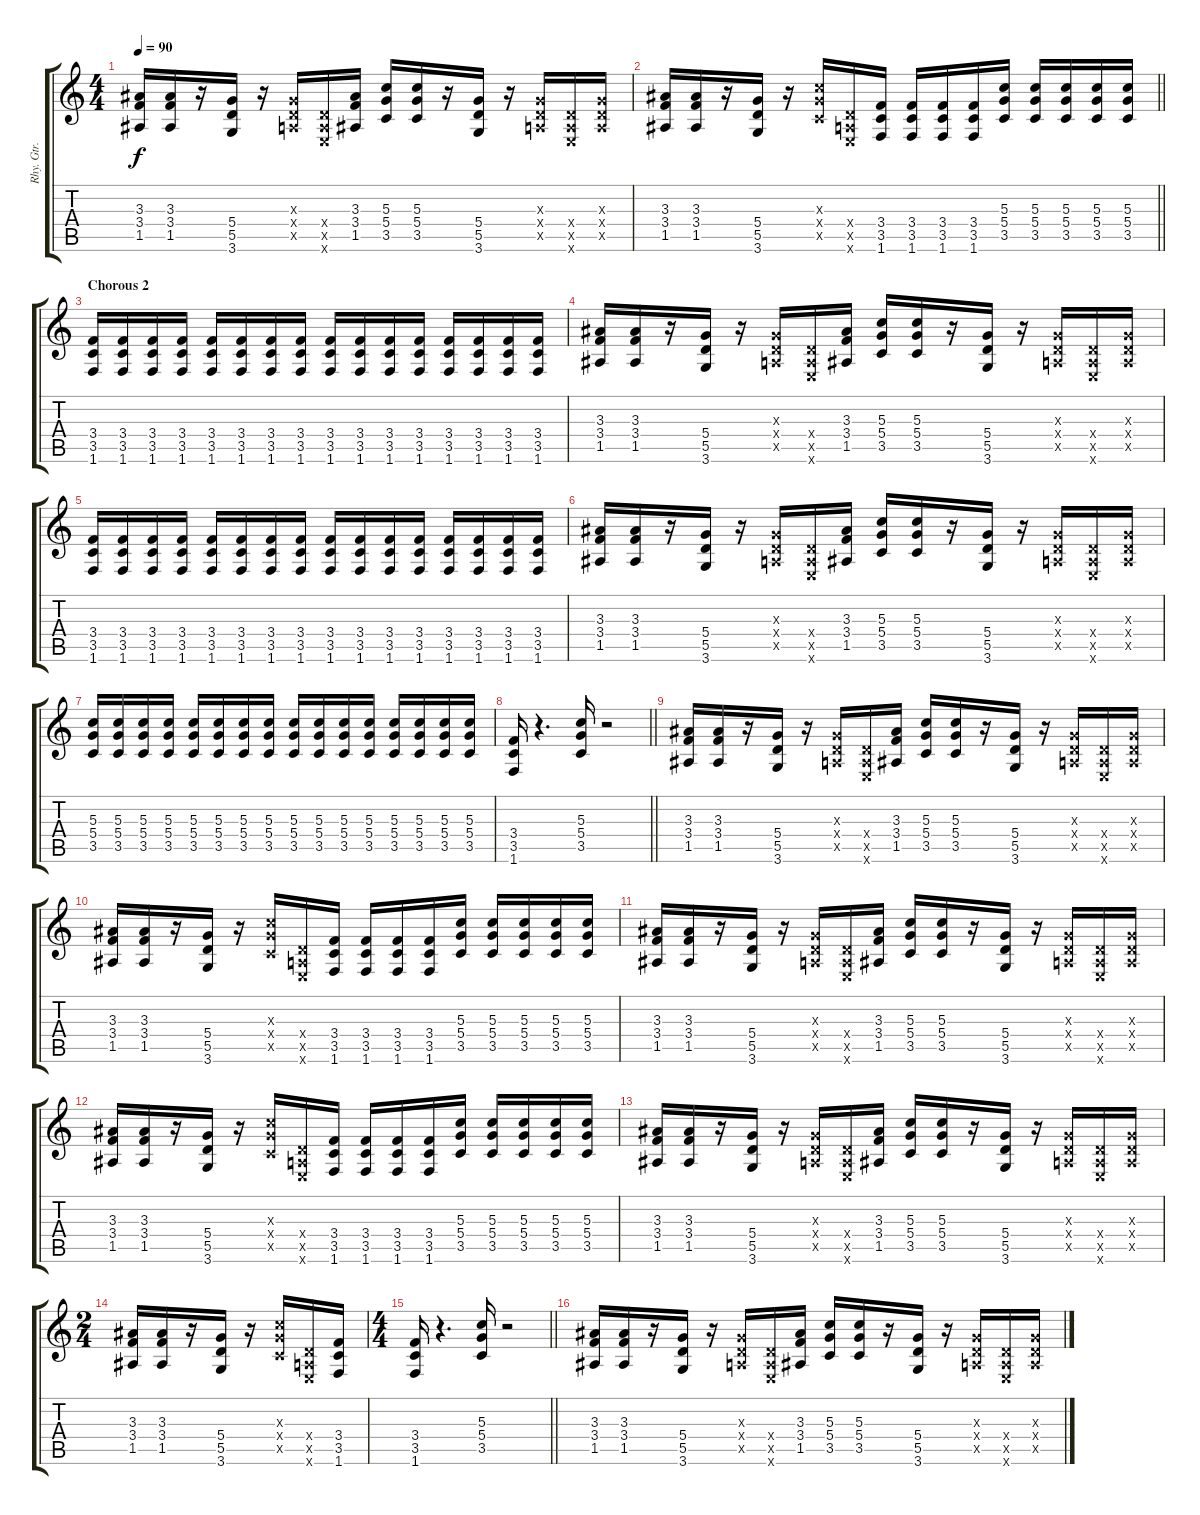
\track ("Rhy. Gtr. 1" "Rhy. Gtr. ") {instrument distortionguitar}
\staff {score tabs}
\tuning (E4 B3 G3 D3 A2 E2) {hide}
\ts (4 4)
\tempo 90
\clef g2
\ks c
(3.3 3.4 1.5).16{dy f} (3.3 3.4 1.5).16 r.16 (5.4 5.5 3.6).16 r.16 (0.3{x} 0.4{x} 0.5{x}).16 (0.4{x} 0.5{x} 0.6{x}).16 (3.3 3.4 1.5).16 (5.3 5.4 3.5).16 (5.3 5.4 3.5).16 r.16 (5.4 5.5 3.6).16 r.16 (0.3{x} 0.4{x} 0.5{x}).16 (0.4{x} 0.5{x} 0.6{x}).16 (0.3{x} 0.4{x} 0.5{x}).16 |
\barLineRight lightlight
(3.3 3.4 1.5).16 (3.3 3.4 1.5).16 r.16 (5.4 5.5 3.6).16 r.16 (5.3{x} 5.4{x} 3.5{x}).16 (0.4{x} 0.5{x} 0.6{x}).16 (3.4 3.5 1.6).16 (3.4 3.5 1.6).16 (3.4 3.5 1.6).16 (3.4 3.5 1.6).16 (5.3 5.4 3.5).16 (5.3 5.4 3.5).16 (5.3 5.4 3.5).16 (5.3 5.4 3.5).16 (5.3 5.4 3.5).16 |
\section ("" "Chorous 2")
(3.4 3.5 1.6).16 (3.4 3.5 1.6).16 (3.4 3.5 1.6).16 (3.4 3.5 1.6).16 (3.4 3.5 1.6).16 (3.4 3.5 1.6).16 (3.4 3.5 1.6).16 (3.4 3.5 1.6).16 (3.4 3.5 1.6).16 (3.4 3.5 1.6).16 (3.4 3.5 1.6).16 (3.4 3.5 1.6).16 (3.4 3.5 1.6).16 (3.4 3.5 1.6).16 (3.4 3.5 1.6).16 (3.4 3.5 1.6).16 |
(3.3 3.4 1.5).16 (3.3 3.4 1.5).16 r.16 (5.4 5.5 3.6).16 r.16 (0.3{x} 0.4{x} 0.5{x}).16 (0.4{x} 0.5{x} 0.6{x}).16 (3.3 3.4 1.5).16 (5.3 5.4 3.5).16 (5.3 5.4 3.5).16 r.16 (5.4 5.5 3.6).16 r.16 (0.3{x} 0.4{x} 0.5{x}).16 (0.4{x} 0.5{x} 0.6{x}).16 (0.3{x} 0.4{x} 0.5{x}).16 |
(3.4 3.5 1.6).16 (3.4 3.5 1.6).16 (3.4 3.5 1.6).16 (3.4 3.5 1.6).16 (3.4 3.5 1.6).16 (3.4 3.5 1.6).16 (3.4 3.5 1.6).16 (3.4 3.5 1.6).16 (3.4 3.5 1.6).16 (3.4 3.5 1.6).16 (3.4 3.5 1.6).16 (3.4 3.5 1.6).16 (3.4 3.5 1.6).16 (3.4 3.5 1.6).16 (3.4 3.5 1.6).16 (3.4 3.5 1.6).16 |
(3.3 3.4 1.5).16 (3.3 3.4 1.5).16 r.16 (5.4 5.5 3.6).16 r.16 (0.3{x} 0.4{x} 0.5{x}).16 (0.4{x} 0.5{x} 0.6{x}).16 (3.3 3.4 1.5).16 (5.3 5.4 3.5).16 (5.3 5.4 3.5).16 r.16 (5.4 5.5 3.6).16 r.16 (0.3{x} 0.4{x} 0.5{x}).16 (0.4{x} 0.5{x} 0.6{x}).16 (0.3{x} 0.4{x} 0.5{x}).16 |
(5.3 5.4 3.5).16 (5.3 5.4 3.5).16 (5.3 5.4 3.5).16 (5.3 5.4 3.5).16 (5.3 5.4 3.5).16 (5.3 5.4 3.5).16 (5.3 5.4 3.5).16 (5.3 5.4 3.5).16 (5.3 5.4 3.5).16 (5.3 5.4 3.5).16 (5.3 5.4 3.5).16 (5.3 5.4 3.5).16 (5.3 5.4 3.5).16 (5.3 5.4 3.5).16 (5.3 5.4 3.5).16 (5.3 5.4 3.5).16 |
\barLineRight lightlight
(3.4 3.5 1.6).16 r.4{d} (5.3 5.4 3.5).16 r.2 |
\section ("" "")
(3.3 3.4 1.5).16 (3.3 3.4 1.5).16 r.16 (5.4 5.5 3.6).16 r.16 (0.3{x} 0.4{x} 0.5{x}).16 (0.4{x} 0.5{x} 0.6{x}).16 (3.3 3.4 1.5).16 (5.3 5.4 3.5).16 (5.3 5.4 3.5).16 r.16 (5.4 5.5 3.6).16 r.16 (0.3{x} 0.4{x} 0.5{x}).16 (0.4{x} 0.5{x} 0.6{x}).16 (0.3{x} 0.4{x} 0.5{x}).16 |
(3.3 3.4 1.5).16 (3.3 3.4 1.5).16 r.16 (5.4 5.5 3.6).16 r.16 (5.3{x} 5.4{x} 3.5{x}).16 (0.4{x} 0.5{x} 0.6{x}).16 (3.4 3.5 1.6).16 (3.4 3.5 1.6).16 (3.4 3.5 1.6).16 (3.4 3.5 1.6).16 (5.3 5.4 3.5).16 (5.3 5.4 3.5).16 (5.3 5.4 3.5).16 (5.3 5.4 3.5).16 (5.3 5.4 3.5).16 |
(3.3 3.4 1.5).16 (3.3 3.4 1.5).16 r.16 (5.4 5.5 3.6).16 r.16 (0.3{x} 0.4{x} 0.5{x}).16 (0.4{x} 0.5{x} 0.6{x}).16 (3.3 3.4 1.5).16 (5.3 5.4 3.5).16 (5.3 5.4 3.5).16 r.16 (5.4 5.5 3.6).16 r.16 (0.3{x} 0.4{x} 0.5{x}).16 (0.4{x} 0.5{x} 0.6{x}).16 (0.3{x} 0.4{x} 0.5{x}).16 |
(3.3 3.4 1.5).16 (3.3 3.4 1.5).16 r.16 (5.4 5.5 3.6).16 r.16 (5.3{x} 5.4{x} 3.5{x}).16 (0.4{x} 0.5{x} 0.6{x}).16 (3.4 3.5 1.6).16 (3.4 3.5 1.6).16 (3.4 3.5 1.6).16 (3.4 3.5 1.6).16 (5.3 5.4 3.5).16 (5.3 5.4 3.5).16 (5.3 5.4 3.5).16 (5.3 5.4 3.5).16 (5.3 5.4 3.5).16 |
(3.3 3.4 1.5).16 (3.3 3.4 1.5).16 r.16 (5.4 5.5 3.6).16 r.16 (0.3{x} 0.4{x} 0.5{x}).16 (0.4{x} 0.5{x} 0.6{x}).16 (3.3 3.4 1.5).16 (5.3 5.4 3.5).16 (5.3 5.4 3.5).16 r.16 (5.4 5.5 3.6).16 r.16 (0.3{x} 0.4{x} 0.5{x}).16 (0.4{x} 0.5{x} 0.6{x}).16 (0.3{x} 0.4{x} 0.5{x}).16 |
\ts (2 4)
(3.3 3.4 1.5).16 (3.3 3.4 1.5).16 r.16 (5.4 5.5 3.6).16 r.16 (5.3{x} 5.4{x} 3.5{x}).16 (0.4{x} 0.5{x} 0.6{x}).16 (3.4 3.5 1.6).16 |
\ts (4 4)
\barLineRight lightlight
(3.4 3.5 1.6).16 r.4{d} (5.3 5.4 3.5).16 r.2 |
\section ("" "")
(3.3 3.4 1.5).16 (3.3 3.4 1.5).16 r.16 (5.4 5.5 3.6).16 r.16 (0.3{x} 0.4{x} 0.5{x}).16 (0.4{x} 0.5{x} 0.6{x}).16 (3.3 3.4 1.5).16 (5.3 5.4 3.5).16 (5.3 5.4 3.5).16 r.16 (5.4 5.5 3.6).16 r.16 (0.3{x} 0.4{x} 0.5{x}).16 (0.4{x} 0.5{x} 0.6{x}).16 (0.3{x} 0.4{x} 0.5{x}).16
